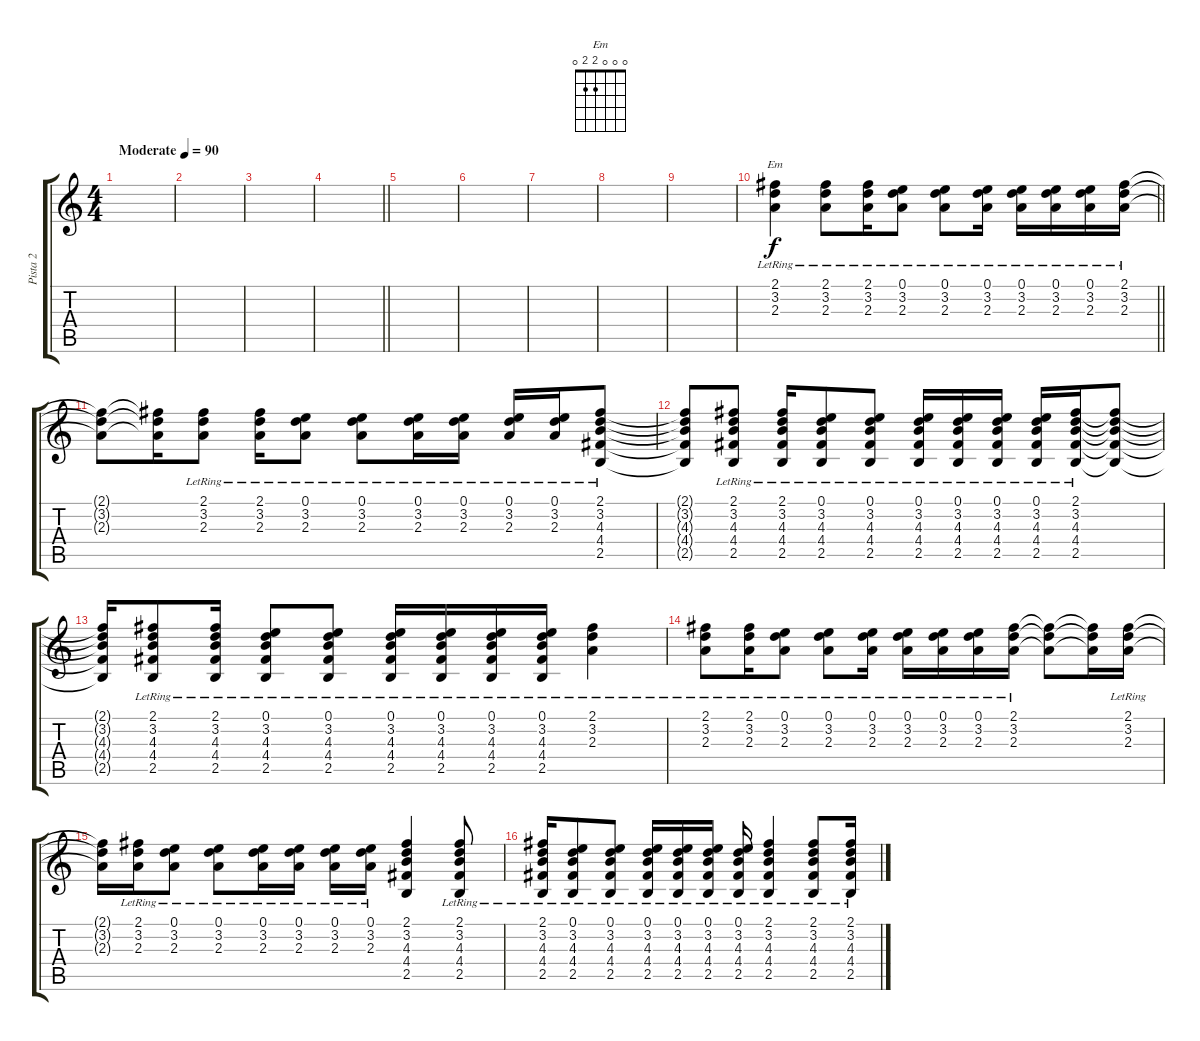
\track ("Pista 2" "Pista 2") {instrument acousticguitarnylon}
\staff {score tabs}
\tuning (E4 B3 G3 D3 A2 E2) {hide}
\chord ("Em" 0 0 0 2 2 0)
\ts (4 4)
\tempo (90 "Moderate")
\clef g2
\ks c
|
|
|
\barLineRight lightlight
|
|
|
|
|
|
\barLineRight lightlight
(2.1{lr} 3.2{lr} 2.3{lr}).4{ch "Em"} (2.1{lr} 3.2{lr} 2.3{lr}).8 (2.1{lr} 3.2{lr} 2.3{lr}).16 (0.1{lr} 3.2{lr} 2.3{lr}).8 (0.1{lr} 3.2{lr} 2.3{lr}).8 (0.1{lr} 3.2{lr} 2.3{lr}).16 (0.1{lr} 3.2{lr} 2.3{lr}).16 (0.1{lr} 3.2{lr} 2.3{lr}).16 (0.1{lr} 3.2{lr} 2.3{lr}).16 (2.1{lr} 3.2{lr} 2.3{lr}).16 |
(2.1{t} 3.2{t} 2.3{t}).8 (2.1{t} 3.2{t} 2.3{t}).16 (2.1{lr} 3.2{lr} 2.3{lr}).8 (2.1{lr} 3.2{lr} 2.3{lr}).16 (0.1{lr} 3.2{lr} 2.3{lr}).8 (0.1{lr} 3.2{lr} 2.3{lr}).8 (0.1{lr} 3.2{lr} 2.3{lr}).16 (0.1{lr} 3.2{lr} 2.3{lr}).16 (0.1{lr} 3.2{lr} 2.3{lr}).16 (0.1{lr} 3.2{lr} 2.3{lr}).16 (2.1{lr} 3.2{lr} 4.3{lr} 4.4{lr} 2.5{lr}).8 |
(2.1{t} 3.2{t} 4.3{t} 4.4{t} 2.5{t}).8 (2.1{lr} 3.2{lr} 4.3{lr} 4.4 2.5).8 (2.1{lr} 3.2{lr} 4.3{lr} 4.4 2.5).16 (0.1{lr} 3.2{lr} 4.3{lr} 4.4 2.5).8 (0.1{lr} 3.2{lr} 4.3{lr} 4.4 2.5).8 (0.1{lr} 3.2{lr} 4.3{lr} 4.4 2.5).16 (0.1{lr} 3.2{lr} 4.3{lr} 4.4 2.5).16 (0.1{lr} 3.2{lr} 4.3{lr} 4.4 2.5).16 (0.1{lr} 3.2{lr} 4.3{lr} 4.4 2.5).16 (2.1{lr} 3.2{lr} 4.3{lr} 4.4 2.5).16 (2.1{t} 3.2{t} 4.3{t} 4.4{t} 2.5{t}).8 |
(2.1{t} 3.2{t} 4.3{t} 4.4{t} 2.5{t}).16 (2.1{lr} 3.2{lr} 4.3{lr} 4.4 2.5).8 (2.1{lr} 3.2{lr} 4.3{lr} 4.4 2.5).16 (0.1{lr} 3.2{lr} 4.3{lr} 4.4 2.5).8 (0.1{lr} 3.2{lr} 4.3{lr} 4.4 2.5).8 (0.1{lr} 3.2{lr} 4.3{lr} 4.4 2.5).16 (0.1{lr} 3.2{lr} 4.3{lr} 4.4 2.5).16 (0.1{lr} 3.2{lr} 4.3{lr} 4.4 2.5).16 (0.1{lr} 3.2{lr} 4.3{lr} 4.4 2.5).16 (2.1{lr} 3.2{lr} 2.3{lr}).4 |
(2.1{lr} 3.2{lr} 2.3{lr}).8 (2.1{lr} 3.2{lr} 2.3{lr}).16 (0.1{lr} 3.2{lr} 2.3{lr}).8 (0.1{lr} 3.2{lr} 2.3{lr}).8 (0.1{lr} 3.2{lr} 2.3{lr}).16 (0.1{lr} 3.2{lr} 2.3{lr}).16 (0.1{lr} 3.2{lr} 2.3{lr}).16 (0.1{lr} 3.2{lr} 2.3{lr}).16 (2.1{lr} 3.2{lr} 2.3{lr}).16 (2.1{t} 3.2{t} 2.3{t}).8 (2.1{t} 3.2{t} 2.3{t}).16 (2.1{lr} 3.2{lr} 2.3{lr}).16 |
(2.1{t} 3.2{t} 2.3{t}).16 (2.1{lr} 3.2{lr} 2.3{lr}).16 (0.1{lr} 3.2{lr} 2.3{lr}).8 (0.1{lr} 3.2{lr} 2.3{lr}).8 (0.1{lr} 3.2{lr} 2.3{lr}).16 (0.1{lr} 3.2{lr} 2.3{lr}).16 (0.1{lr} 3.2{lr} 2.3{lr}).16 (0.1{lr} 3.2{lr} 2.3{lr}).16 (2.1 3.2 4.3 4.4 2.5).4 (2.1{lr} 3.2{lr} 4.3{lr} 4.4 2.5).8 |
(2.1{lr} 3.2{lr} 4.3{lr} 4.4 2.5).16 (0.1{lr} 3.2{lr} 4.3{lr} 4.4 2.5).8 (0.1{lr} 3.2{lr} 4.3{lr} 4.4 2.5).8 (0.1{lr} 3.2{lr} 4.3{lr} 4.4 2.5).16 (0.1{lr} 3.2{lr} 4.3{lr} 4.4 2.5).16 (0.1{lr} 3.2{lr} 4.3{lr} 4.4 2.5).16 (0.1{lr} 3.2{lr} 4.3{lr} 4.4 2.5).16 (2.1{lr} 3.2{lr} 4.3{lr} 4.4 2.5).4 (2.1{lr} 3.2{lr} 4.3{lr} 4.4 2.5).8 (2.1{lr} 3.2{lr} 4.3{lr} 4.4 2.5).16
